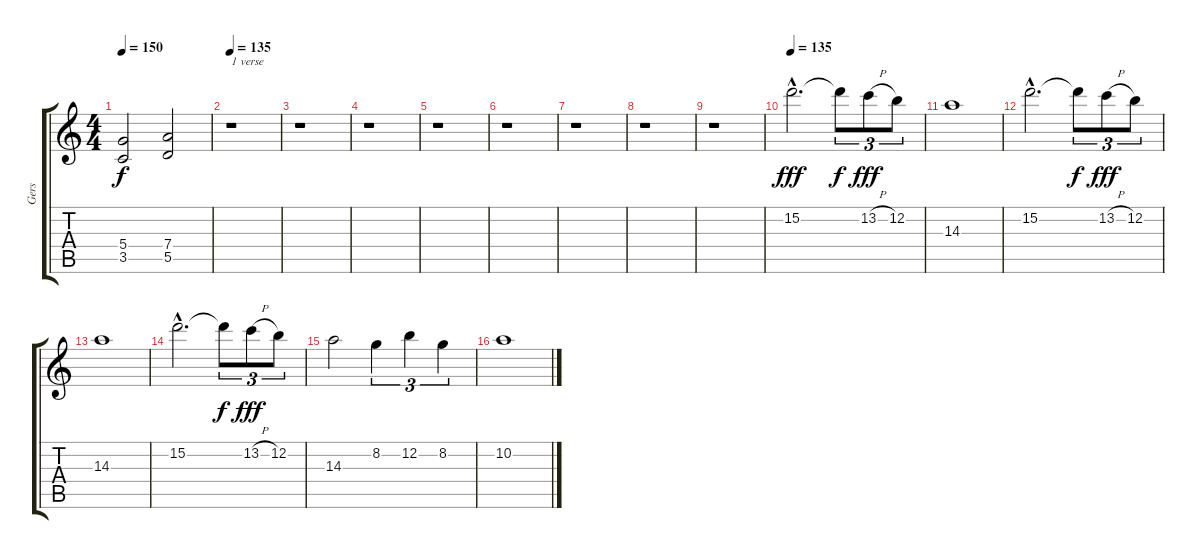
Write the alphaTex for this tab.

\track ("Gers" "Gers") {instrument distortionguitar}
\staff {score tabs}
\tuning (E4 B3 G3 D3 A2 E2) {hide}
\ts (4 4)
\tempo 150
\clef g2
\ks c
(5.4 3.5).2{dy f} (7.4 5.5).2 |
\tempo 135
r.1{txt "1 verse"} |
r.1 |
r.1 |
r.1 |
r.1 |
r.1 |
r.1 |
r.1 |
\tempo 135
15.2{hac}.2{d dy fff volume 16 instrument electricguitarjazz} 15.2{t}.8{tu (3 2) dy f} 13.2{h}.8{tu (3 2) dy fff} 12.2.8{tu (3 2)} |
14.3.1 |
15.2{hac}.2{d} 15.2{t}.8{tu (3 2) dy f} 13.2{h}.8{tu (3 2) dy fff} 12.2.8{tu (3 2)} |
14.3.1 |
15.2{hac}.2{d} 15.2{t}.8{tu (3 2) dy f} 13.2{h}.8{tu (3 2) dy fff} 12.2.8{tu (3 2)} |
14.3.2 8.2.4{tu (3 2)} 12.2.4{tu (3 2)} 8.2.4{tu (3 2)} |
10.2.1
